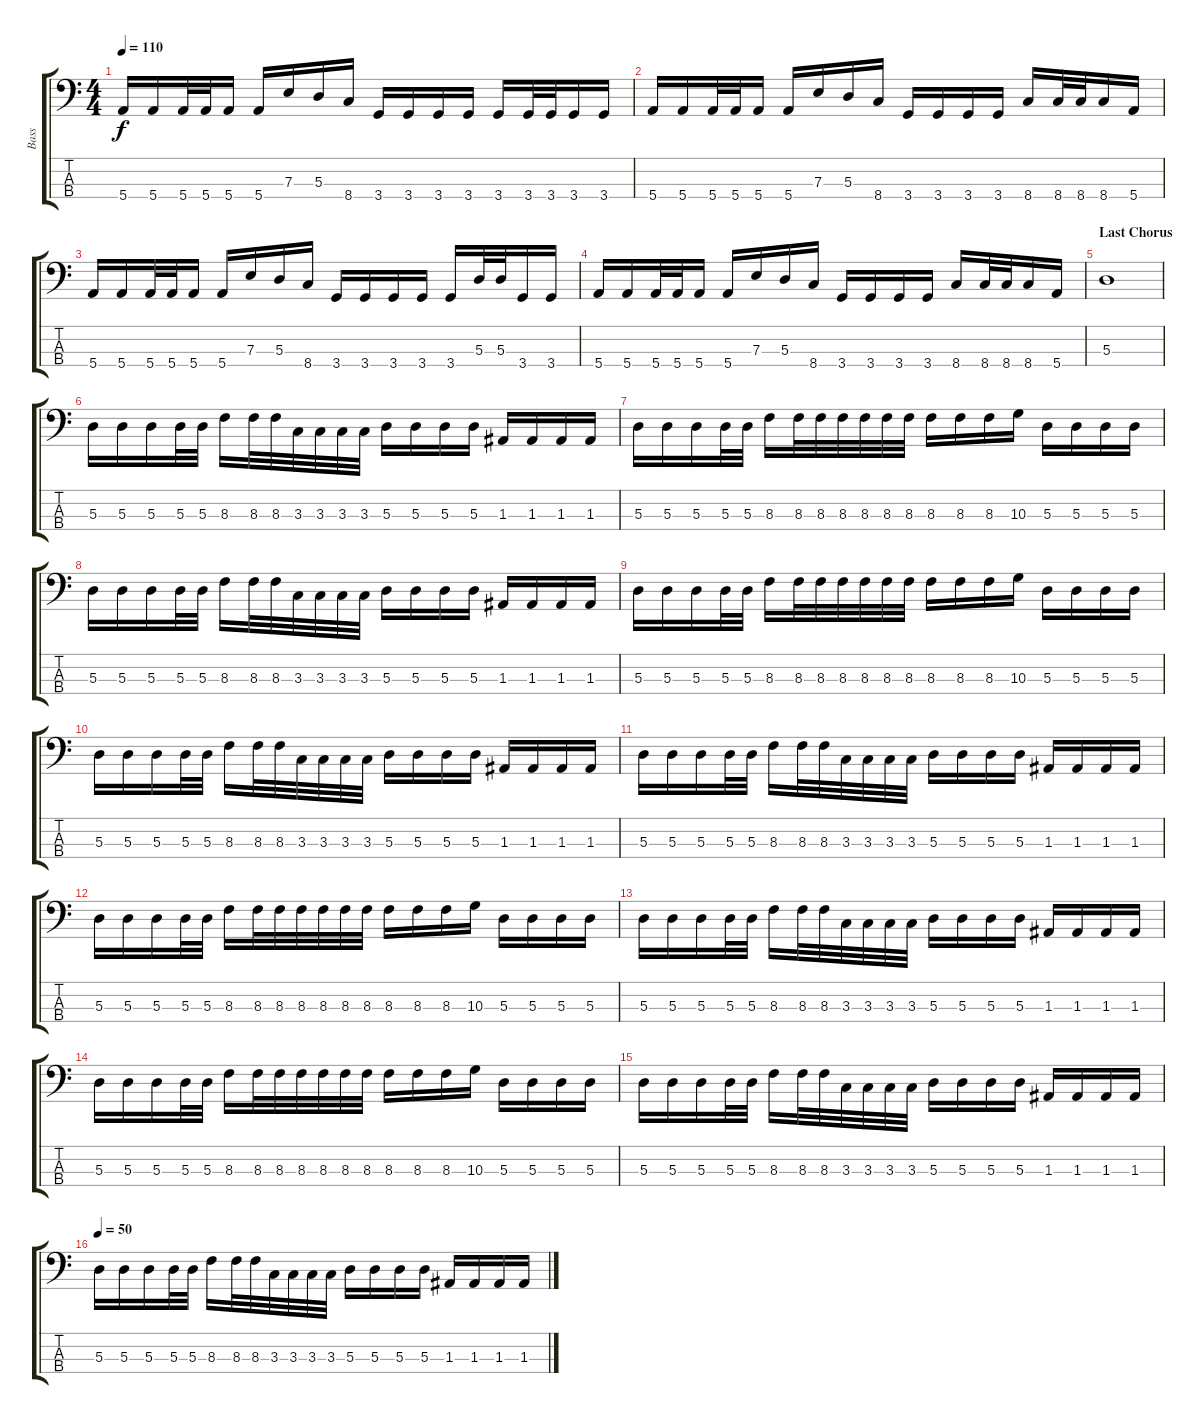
\track ("Bass" "Bass") {instrument electricbasspick}
\staff {score tabs}
\tuning (G2 D2 A1 E1) {hide}
\ts (4 4)
\tempo 110
\clef f4
\ks c
5.4.16{dy f} 5.4.16 5.4.32 5.4.32 5.4.16 5.4.16 7.3.16 5.3.16 8.4.16 3.4.16 3.4.16 3.4.16 3.4.16 3.4.16 3.4.32 3.4.32 3.4.16 3.4.16 |
5.4.16 5.4.16 5.4.32 5.4.32 5.4.16 5.4.16 7.3.16 5.3.16 8.4.16 3.4.16 3.4.16 3.4.16 3.4.16 8.4.16 8.4.32 8.4.32 8.4.16 5.4.16 |
5.4.16 5.4.16 5.4.32 5.4.32 5.4.16 5.4.16 7.3.16 5.3.16 8.4.16 3.4.16 3.4.16 3.4.16 3.4.16 3.4.16 5.3.32 5.3.32 3.4.16 3.4.16 |
5.4.16 5.4.16 5.4.32 5.4.32 5.4.16 5.4.16 7.3.16 5.3.16 8.4.16 3.4.16 3.4.16 3.4.16 3.4.16 8.4.16 8.4.32 8.4.32 8.4.16 5.4.16 |
\section ("" "Last Chorus")
5.3.1{volume 16 balance 4 instrument electricbasspick} |
5.3.16 5.3.16 5.3.16 5.3.32 5.3.32 8.3.16 8.3.32 8.3.32 3.3.32 3.3.32 3.3.32 3.3.32 5.3.16 5.3.16 5.3.16 5.3.16 1.3.16 1.3.16 1.3.16 1.3.16 |
5.3.16 5.3.16 5.3.16 5.3.32 5.3.32 8.3.16 8.3.32 8.3.32 8.3.32 8.3.32 8.3.32 8.3.32 8.3.16 8.3.16 8.3.16 10.3.16 5.3.16 5.3.16 5.3.16 5.3.16 |
5.3.16 5.3.16 5.3.16 5.3.32 5.3.32 8.3.16 8.3.32 8.3.32 3.3.32 3.3.32 3.3.32 3.3.32 5.3.16 5.3.16 5.3.16 5.3.16 1.3.16 1.3.16 1.3.16 1.3.16 |
5.3.16 5.3.16 5.3.16 5.3.32 5.3.32 8.3.16 8.3.32 8.3.32 8.3.32 8.3.32 8.3.32 8.3.32 8.3.16 8.3.16 8.3.16 10.3.16 5.3.16 5.3.16 5.3.16 5.3.16 |
5.3.16 5.3.16 5.3.16 5.3.32 5.3.32 8.3.16 8.3.32 8.3.32 3.3.32 3.3.32 3.3.32 3.3.32 5.3.16 5.3.16 5.3.16 5.3.16 1.3.16 1.3.16 1.3.16 1.3.16 |
5.3.16 5.3.16 5.3.16 5.3.32 5.3.32 8.3.16 8.3.32 8.3.32 3.3.32 3.3.32 3.3.32 3.3.32 5.3.16 5.3.16 5.3.16 5.3.16 1.3.16 1.3.16 1.3.16 1.3.16 |
5.3.16 5.3.16 5.3.16 5.3.32 5.3.32 8.3.16 8.3.32 8.3.32 8.3.32 8.3.32 8.3.32 8.3.32 8.3.16 8.3.16 8.3.16 10.3.16 5.3.16 5.3.16 5.3.16 5.3.16 |
5.3.16 5.3.16 5.3.16 5.3.32 5.3.32 8.3.16 8.3.32 8.3.32 3.3.32 3.3.32 3.3.32 3.3.32 5.3.16 5.3.16 5.3.16 5.3.16 1.3.16 1.3.16 1.3.16 1.3.16 |
5.3.16 5.3.16 5.3.16 5.3.32 5.3.32 8.3.16 8.3.32 8.3.32 8.3.32 8.3.32 8.3.32 8.3.32 8.3.16 8.3.16 8.3.16 10.3.16 5.3.16 5.3.16 5.3.16 5.3.16 |
5.3.16 5.3.16 5.3.16 5.3.32 5.3.32 8.3.16 8.3.32 8.3.32 3.3.32 3.3.32 3.3.32 3.3.32 5.3.16 5.3.16 5.3.16 5.3.16 1.3.16 1.3.16 1.3.16 1.3.16 |
\tempo 50
5.3.16 5.3.16 5.3.16 5.3.32 5.3.32 8.3.16 8.3.32 8.3.32 3.3.32 3.3.32 3.3.32 3.3.32 5.3.16 5.3.16 5.3.16 5.3.16 1.3.16 1.3.16 1.3.16 1.3.16
